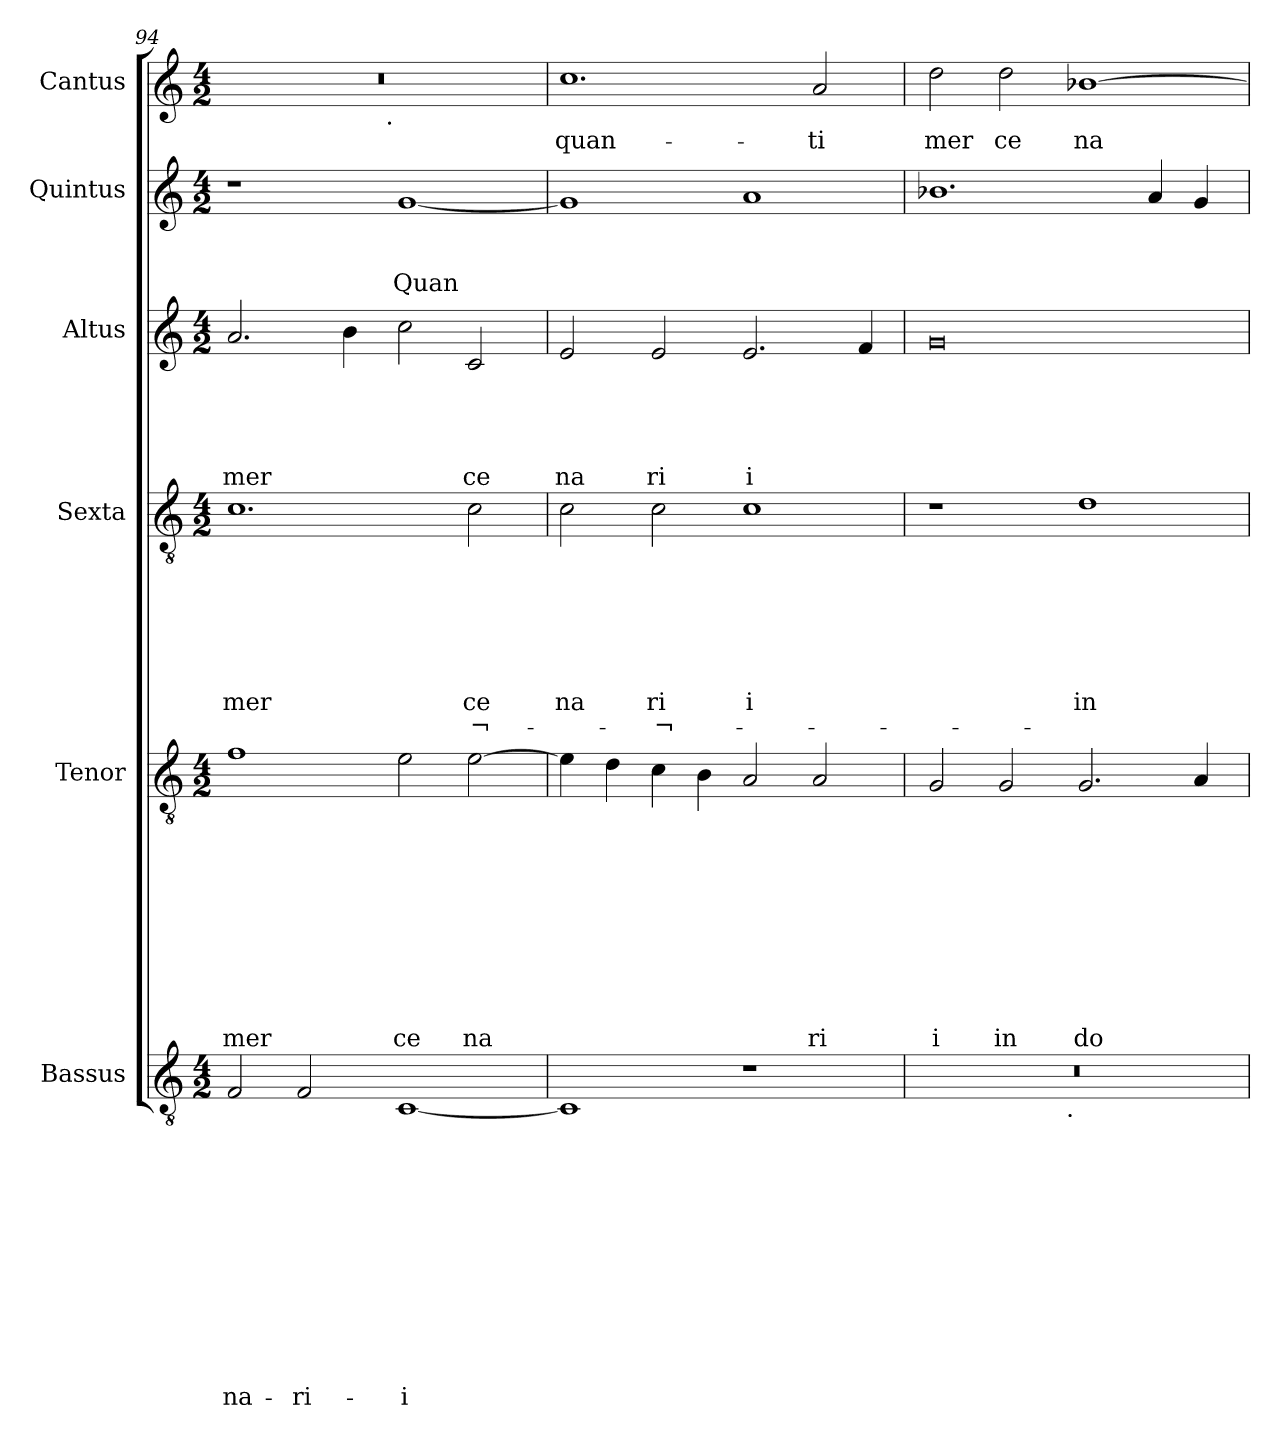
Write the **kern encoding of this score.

**kern	**text	**text	**text	**text	**text	**text	**text	**text	**text	**text	**text	**text	**kern	**text	**text	**text	**text	**text	**text	**text	**text	**text	**text	**kern	**text	**text	**text	**text	**text	**text	**text	**text	**kern	**text	**text	**text	**text	**text	**kern	**text	**text	**text	**kern	**text
*part6	*part6	*part6	*part6	*part6	*part6	*part6	*part6	*part6	*part6	*part6	*part6	*part6	*part5	*part5	*part5	*part5	*part5	*part5	*part5	*part5	*part5	*part5	*part5	*part4	*part4	*part4	*part4	*part4	*part4	*part4	*part4	*part4	*part3	*part3	*part3	*part3	*part3	*part3	*part2	*part2	*part2	*part2	*part1	*part1
*staff6	*staff6	*staff6	*staff6	*staff6	*staff6	*staff6	*staff6	*staff6	*staff6	*staff6	*staff6	*staff6	*staff5	*staff5	*staff5	*staff5	*staff5	*staff5	*staff5	*staff5	*staff5	*staff5	*staff5	*staff4	*staff4	*staff4	*staff4	*staff4	*staff4	*staff4	*staff4	*staff4	*staff3	*staff3	*staff3	*staff3	*staff3	*staff3	*staff2	*staff2	*staff2	*staff2	*staff1	*staff1
*I"Bassus	*	*	*	*	*	*	*	*	*	*	*	*	*I"Tenor	*	*	*	*	*	*	*	*	*	*	*I"Sexta	*	*	*	*	*	*	*	*	*I"Altus	*	*	*	*	*	*I"Quintus	*	*	*	*I"Cantus	*
*I'Bassus	*	*	*	*	*	*	*	*	*	*	*	*	*I'Tenor	*	*	*	*	*	*	*	*	*	*	*	*	*	*	*	*	*	*	*	*I'Altus	*	*	*	*	*	*I'Quintus	*	*	*	*I'Cantus	*
*clefGv2	*	*	*	*	*	*	*	*	*	*	*	*	*clefGv2	*	*	*	*	*	*	*	*	*	*	*clefGv2	*	*	*	*	*	*	*	*	*clefG2	*	*	*	*	*	*clefG2	*	*	*	*clefG2	*
*k[]	*	*	*	*	*	*	*	*	*	*	*	*	*k[]	*	*	*	*	*	*	*	*	*	*	*k[]	*	*	*	*	*	*	*	*	*k[]	*	*	*	*	*	*k[]	*	*	*	*k[]	*
*C:	*	*	*	*	*	*	*	*	*	*	*	*	*C:	*	*	*	*	*	*	*	*	*	*	*C:	*	*	*	*	*	*	*	*	*C:	*	*	*	*	*	*C:	*	*	*	*C:	*
*M4/2	*	*	*	*	*	*	*	*	*	*	*	*	*M4/2	*	*	*	*	*	*	*	*	*	*	*M4/2	*	*	*	*	*	*	*	*	*M4/2	*	*	*	*	*	*M4/2	*	*	*	*M4/2	*
=94	=94	=94	=94	=94	=94	=94	=94	=94	=94	=94	=94	=94	=94	=94	=94	=94	=94	=94	=94	=94	=94	=94	=94	=94	=94	=94	=94	=94	=94	=94	=94	=94	=94	=94	=94	=94	=94	=94	=94	=94	=94	=94	=94	=94
!	!	!	!	!	!	!	!	!	!	!	!	!LO:LY:b	!	!	!	!	!	!	!	!	!	!	!LO:LY:b	!	!	!	!	!	!	!	!LO:LY:b	!	!	!	!	!	!	!LO:LY:b	!	!	!	!	!	!
*	*	*	*	*	*	*	*	*	*	*	*	*	*	*	*	*	*	*	*	*	*	*	*	*	*	*	*	*	*	*	*	*	*	*	*	*	*	*	*	*	*	*	*^	*
2F/	.	.	.	.	.	.	.	.	.	.	.	-na-	1f	.	.	.	.	.	.	.	.	.	mer	1.c	.	.	.	.	.	.	mer	.	2.a/	.	.	.	.	mer	1r	.	.	.	0r	2ryy	.
!	!	!	!	!	!	!	!	!	!	!	!	!LO:LY:b	!	!	!	!	!	!	!	!	!	!	!	!	!	!	!	!	!	!	!	!	!	!	!	!	!	!	!	!	!	!	!	!	!
2F/	.	.	.	.	.	.	.	.	.	.	.	-ri-	.	.	.	.	.	.	.	.	.	.	.	.	.	.	.	.	.	.	.	.	.	.	.	.	.	.	.	.	.	.	.	4...ryy	.
.	.	.	.	.	.	.	.	.	.	.	.	.	.	.	.	.	.	.	.	.	.	.	.	.	.	.	.	.	.	.	.	.	4b\	.	.	.	.	.	.	.	.	.	.	.	.
!	!	!	!	!	!	!	!	!	!	!	!	!	!	!	!	!	!	!	!	!	!	!	!	!	!	!	!	!	!	!	!	!	!	!	!	!	!	!	!	!	!	!	!	!LO:TX:b:t=.	!
.	.	.	.	.	.	.	.	.	.	.	.	.	.	.	.	.	.	.	.	.	.	.	.	.	.	.	.	.	.	.	.	.	.	.	.	.	.	.	.	.	.	.	.	1ryy	.
!	!	!	!	!	!	!	!	!	!	!	!	!LO:LY:b:rj	!	!	!	!	!	!	!	!	!	!	!LO:LY:b	!	!	!	!	!	!	!	!	!	!	!	!	!	!	!	!	!	!	!LO:LY:b	!	!	!
[<1C	.	.	.	.	.	.	.	.	.	.	.	-i	2e\	.	.	.	.	.	.	.	.	.	ce	.	.	.	.	.	.	.	.	.	2cc\	.	.	.	.	.	[<1g	.	.	Quan	.	.	.
!	!	!	!	!	!	!	!	!	!	!	!	!	!	!	!	!	!	!	!	!	!	!	!LO:LY:b	!	!	!	!	!	!	!	!LO:LY:b	!LO:LY:b	!	!	!	!	!	!LO:LY:b	!	!	!	!	!	!	!
.	.	.	.	.	.	.	.	.	.	.	.	.	[>2e\	.	.	.	.	.	.	.	.	.	na	2c\	.	.	.	.	.	.	ce	-¬-	2c/	.	.	.	.	ce	.	.	.	.	.	.	.
.	.	.	.	.	.	.	.	.	.	.	.	.	.	.	.	.	.	.	.	.	.	.	.	.	.	.	.	.	.	.	.	.	.	.	.	.	.	.	.	.	.	.	.	32ryy	.
=95	=95	=95	=95	=95	=95	=95	=95	=95	=95	=95	=95	=95	=95	=95	=95	=95	=95	=95	=95	=95	=95	=95	=95	=95	=95	=95	=95	=95	=95	=95	=95	=95	=95	=95	=95	=95	=95	=95	=95	=95	=95	=95	=95	=95	=95
!	!	!	!	!	!	!	!	!	!	!	!	!	!	!	!	!	!	!	!	!	!	!	!	!	!	!	!	!	!	!	!LO:LY:b	!	!	!	!	!	!	!LO:LY:b	!	!	!	!	!	!	!LO:LY:b
*	*	*	*	*	*	*	*	*	*	*	*	*	*	*	*	*	*	*	*	*	*	*	*	*	*	*	*	*	*	*	*	*	*	*	*	*	*	*	*	*	*	*	*v	*v	*
1C]	.	.	.	.	.	.	.	.	.	.	.	.	4e\]	.	.	.	.	.	.	.	.	.	.	2c\	.	.	.	.	.	.	na	.	2e/	.	.	.	.	na	1g]	.	.	.	1.cc	quan-
.	.	.	.	.	.	.	.	.	.	.	.	.	4d\	.	.	.	.	.	.	.	.	.	.	.	.	.	.	.	.	.	.	.	.	.	.	.	.	.	.	.	.	.	.	.
!	!	!	!	!	!	!	!	!	!	!	!	!	!	!	!	!	!	!	!	!	!	!	!	!	!	!	!	!	!	!	!LO:LY:b	!LO:LY:b	!	!	!	!	!	!LO:LY:b	!	!	!	!	!	!
.	.	.	.	.	.	.	.	.	.	.	.	.	4c\	.	.	.	.	.	.	.	.	.	.	2c\	.	.	.	.	.	.	ri	-¬-	2e/	.	.	.	.	ri	.	.	.	.	.	.
.	.	.	.	.	.	.	.	.	.	.	.	.	4B\	.	.	.	.	.	.	.	.	.	.	.	.	.	.	.	.	.	.	.	.	.	.	.	.	.	.	.	.	.	.	.
!	!	!	!	!	!	!	!	!	!	!	!	!	!	!	!	!	!	!	!	!	!	!	!	!	!	!	!	!	!	!	!LO:LY:b	!	!	!	!	!	!	!LO:LY:b:rj	!	!	!	!	!	!
1r	.	.	.	.	.	.	.	.	.	.	.	.	2A/	.	.	.	.	.	.	.	.	.	.	1c	.	.	.	.	.	.	i	.	2.e/	.	.	.	.	i	1a	.	.	.	.	.
!	!	!	!	!	!	!	!	!	!	!	!	!	!	!	!	!	!	!	!	!	!	!	!LO:LY:b	!	!	!	!	!	!	!	!	!	!	!	!	!	!	!	!	!	!	!	!	!LO:LY:b
.	.	.	.	.	.	.	.	.	.	.	.	.	2A/	.	.	.	.	.	.	.	.	.	ri	.	.	.	.	.	.	.	.	.	.	.	.	.	.	.	.	.	.	.	2a/	-ti
.	.	.	.	.	.	.	.	.	.	.	.	.	.	.	.	.	.	.	.	.	.	.	.	.	.	.	.	.	.	.	.	.	4f/	.	.	.	.	.	.	.	.	.	.	.
!!LO:PB:g=z
=96	=96	=96	=96	=96	=96	=96	=96	=96	=96	=96	=96	=96	=96	=96	=96	=96	=96	=96	=96	=96	=96	=96	=96	=96	=96	=96	=96	=96	=96	=96	=96	=96	=96	=96	=96	=96	=96	=96	=96	=96	=96	=96	=96	=96
!	!	!	!	!	!	!	!	!	!	!	!	!	!	!	!	!	!	!	!	!	!	!	!LO:LY:b	!	!	!	!	!	!	!	!	!	!	!	!	!	!	!	!	!	!	!	!	!LO:LY:b
*^	*	*	*	*	*	*	*	*	*	*	*	*	*	*	*	*	*	*	*	*	*	*	*	*	*	*	*	*	*	*	*	*	*	*	*	*	*	*	*	*	*	*	*	*
0r	2ryy	.	.	.	.	.	.	.	.	.	.	.	.	2G/	.	.	.	.	.	.	.	.	.	i	1r	.	.	.	.	.	.	.	.	0g	.	.	.	.	.	1.b-X	.	.	.	2dd\	mer
!	!	!	!	!	!	!	!	!	!	!	!	!	!	!	!	!	!	!	!	!	!	!	!	!LO:LY:b	!	!	!	!	!	!	!	!	!	!	!	!	!	!	!	!	!	!	!	!	!LO:LY:b
.	4...ryy	.	.	.	.	.	.	.	.	.	.	.	.	2G/	.	.	.	.	.	.	.	.	.	in	.	.	.	.	.	.	.	.	.	.	.	.	.	.	.	.	.	.	.	2dd\	ce
!	!LO:TX:b:t=.	!	!	!	!	!	!	!	!	!	!	!	!	!	!	!	!	!	!	!	!	!	!	!	!	!	!	!	!	!	!	!	!	!	!	!	!	!	!	!	!	!	!	!	!
.	1ryy	.	.	.	.	.	.	.	.	.	.	.	.	.	.	.	.	.	.	.	.	.	.	.	.	.	.	.	.	.	.	.	.	.	.	.	.	.	.	.	.	.	.	.	.
!	!	!	!	!	!	!	!	!	!	!	!	!	!	!	!	!	!	!	!	!	!	!	!	!LO:LY:b	!	!	!	!	!	!	!	!LO:LY:b	!	!	!	!	!	!	!	!	!	!	!	!	!LO:LY:b
.	.	.	.	.	.	.	.	.	.	.	.	.	.	2.G/	.	.	.	.	.	.	.	.	.	do	1d	.	.	.	.	.	.	in	.	.	.	.	.	.	.	.	.	.	.	[>1b-X	na
.	.	.	.	.	.	.	.	.	.	.	.	.	.	.	.	.	.	.	.	.	.	.	.	.	.	.	.	.	.	.	.	.	.	.	.	.	.	.	.	4a/	.	.	.	.	.
.	.	.	.	.	.	.	.	.	.	.	.	.	.	4A/	.	.	.	.	.	.	.	.	.	.	.	.	.	.	.	.	.	.	.	.	.	.	.	.	.	4g/	.	.	.	.	.
.	32ryy	.	.	.	.	.	.	.	.	.	.	.	.	.	.	.	.	.	.	.	.	.	.	.	.	.	.	.	.	.	.	.	.	.	.	.	.	.	.	.	.	.	.	.	.
*v	*v	*	*	*	*	*	*	*	*	*	*	*	*	*	*	*	*	*	*	*	*	*	*	*	*	*	*	*	*	*	*	*	*	*	*	*	*	*	*	*	*	*	*	*	*
=	=	=	=	=	=	=	=	=	=	=	=	=	=	=	=	=	=	=	=	=	=	=	=	=	=	=	=	=	=	=	=	=	=	=	=	=	=	=	=	=	=	=	=	=
*-	*-	*-	*-	*-	*-	*-	*-	*-	*-	*-	*-	*-	*-	*-	*-	*-	*-	*-	*-	*-	*-	*-	*-	*-	*-	*-	*-	*-	*-	*-	*-	*-	*-	*-	*-	*-	*-	*-	*-	*-	*-	*-	*-	*-
